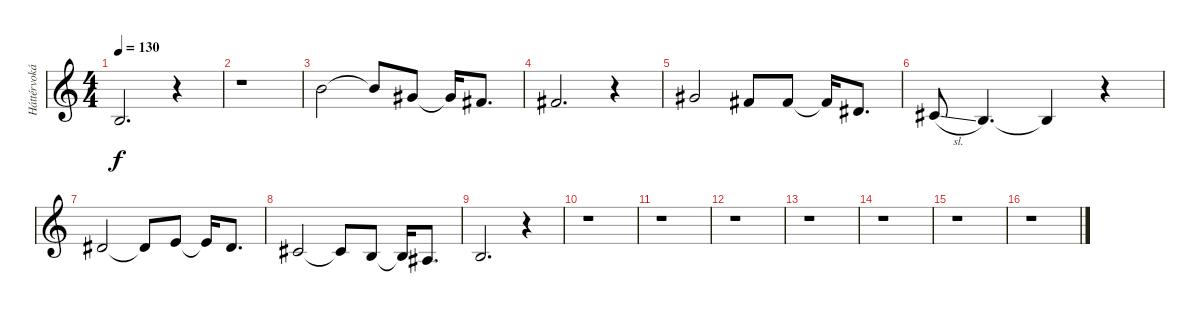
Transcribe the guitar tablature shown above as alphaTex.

\track ("Háttérvokál" "Háttérvoká") {instrument choiraahs}
\staff {score}
\tuning (E4 B3 G3 D3 A2 E2) {hide}
\ts (4 4)
\tempo 130
\clef g2
\ks c
0.2.2{d dy f} r.4 |
r.1 |
7.1.2 7.1{t}.8 4.1.8 4.1{t}.16 2.1.8{d} |
2.1.2{d} r.4 |
4.1.2 2.1.8 2.1.8 2.1{t}.16 4.2.8{d} |
2.2{sl}.8 0.2.4{d} 0.2{t}.4 r.4 |
4.2.2 4.2{t}.8 0.1.8 0.1{t}.16 4.2.8{d} |
2.2.2 2.2{t}.8 0.2.8 0.2{t}.16 3.3.8{d} |
0.2.2{d} r.4 |
r.1 |
r.1 |
r.1 |
r.1 |
r.1 |
r.1 |
r.1
